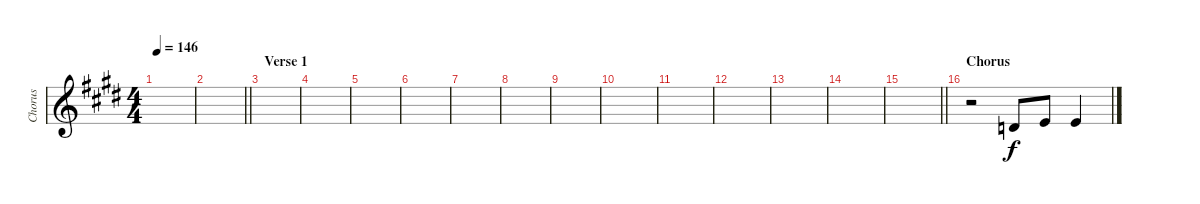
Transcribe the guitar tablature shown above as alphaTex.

\track ("Chorus" "Chorus") {instrument altosax}
\staff {score}
\tuning (E4 B3 G3 D3 A2 E2) {hide}
\ts (4 4)
\tempo 146
\clef g2
\ks e
|
\barLineRight lightlight
|
\section ("" "Verse 1")
|
|
|
|
|
|
|
|
|
|
|
|
\barLineRight lightlight
|
\section ("" "Chorus")
r.2 3.2.8 0.1.8 0.1.4
